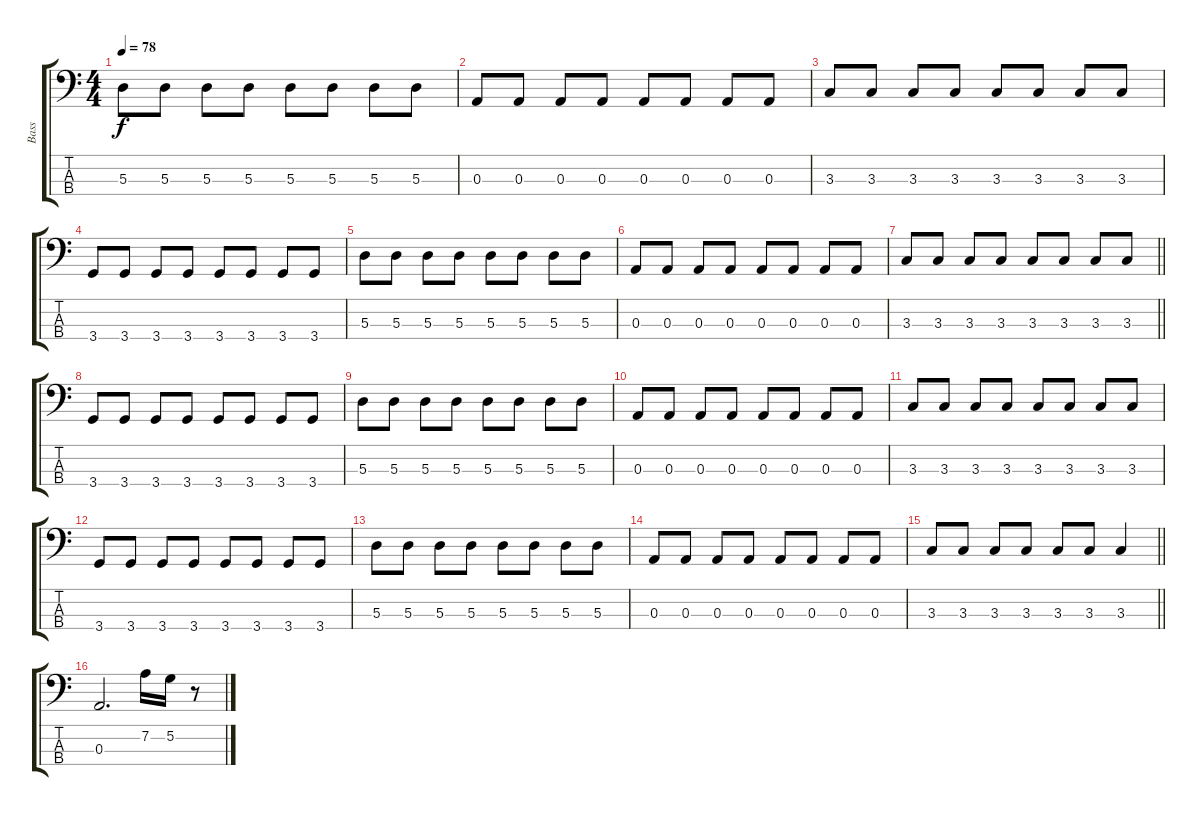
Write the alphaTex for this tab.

\track ("Bass" "Bass") {instrument electricbassfinger}
\staff {score tabs}
\tuning (G2 D2 A1 E1) {hide}
\ts (4 4)
\tempo 78
\clef f4
\ks c
5.3.8{dy f} 5.3.8 5.3.8 5.3.8 5.3.8 5.3.8 5.3.8 5.3.8 |
0.3.8 0.3.8 0.3.8 0.3.8 0.3.8 0.3.8 0.3.8 0.3.8 |
3.3.8 3.3.8 3.3.8 3.3.8 3.3.8 3.3.8 3.3.8 3.3.8 |
3.4.8 3.4.8 3.4.8 3.4.8 3.4.8 3.4.8 3.4.8 3.4.8 |
5.3.8 5.3.8 5.3.8 5.3.8 5.3.8 5.3.8 5.3.8 5.3.8 |
0.3.8 0.3.8 0.3.8 0.3.8 0.3.8 0.3.8 0.3.8 0.3.8 |
\barLineRight lightlight
3.3.8 3.3.8 3.3.8 3.3.8 3.3.8 3.3.8 3.3.8 3.3.8 |
\section ("" "")
3.4.8 3.4.8 3.4.8 3.4.8 3.4.8 3.4.8 3.4.8 3.4.8 |
5.3.8 5.3.8 5.3.8 5.3.8 5.3.8 5.3.8 5.3.8 5.3.8 |
0.3.8 0.3.8 0.3.8 0.3.8 0.3.8 0.3.8 0.3.8 0.3.8 |
3.3.8 3.3.8 3.3.8 3.3.8 3.3.8 3.3.8 3.3.8 3.3.8 |
3.4.8 3.4.8 3.4.8 3.4.8 3.4.8 3.4.8 3.4.8 3.4.8 |
5.3.8 5.3.8 5.3.8 5.3.8 5.3.8 5.3.8 5.3.8 5.3.8 |
0.3.8 0.3.8 0.3.8 0.3.8 0.3.8 0.3.8 0.3.8 0.3.8 |
\barLineRight lightlight
3.3.8 3.3.8 3.3.8 3.3.8 3.3.8 3.3.8 3.3.4 |
\section ("" "")
0.3.2{d} 7.2.16 5.2.16 r.8
